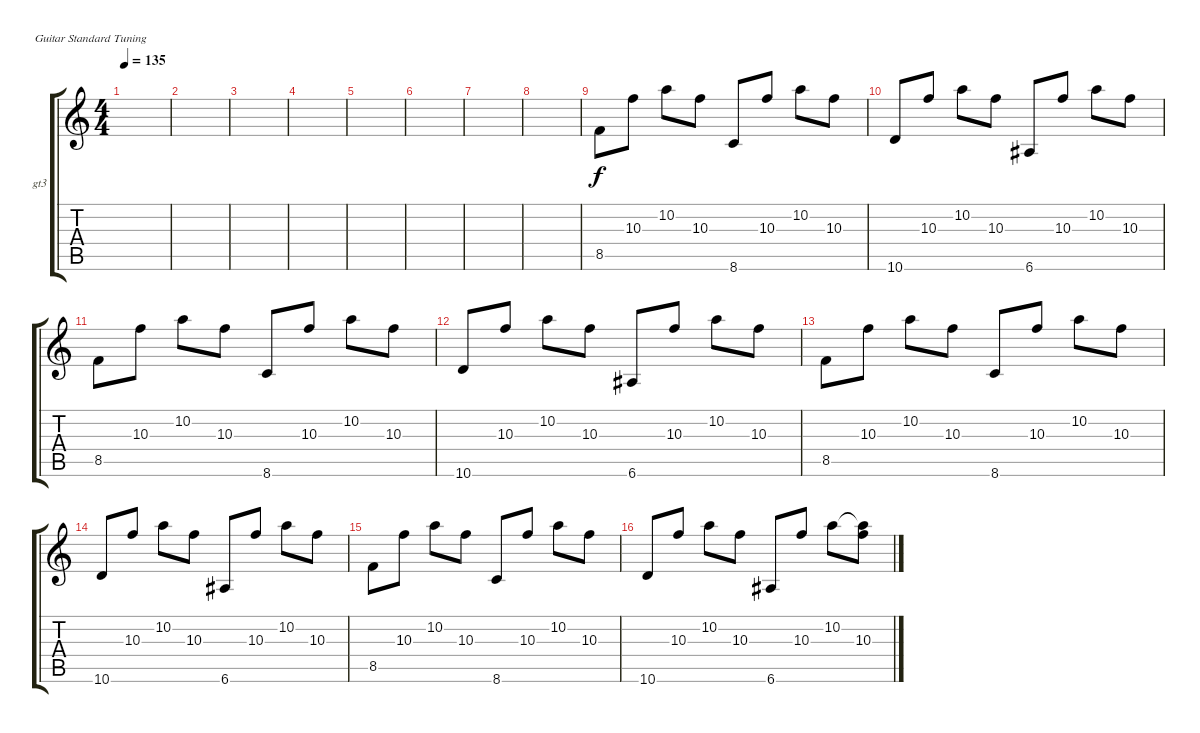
\defaultSystemsLayout 4
\bracketExtendMode groupsimilarinstruments
\firstSystemTrackNameOrientation horizontal
\otherSystemsTrackNameOrientation horizontal
\track ("Clean-1" "gt3") {instrument electricguitarclean}
\staff {score tabs}
\tuning (E4 B3 G3 D3 A2 E2)
\ts (4 4)
\tempo 135
\clef g2
\scale
0.485477
\ks c
|
\scale
0.257261 |
\scale
0.257261 |
\scale
0.333333 |
\scale
0.333333 |
\scale
0.333333 |
\scale
0.333333 |
\scale
0.333333 |
8.5.8 10.3.8 10.2.8 10.3.8 8.6.8 10.3.8 10.2.8 10.3.8 |
10.6.8 10.3.8 10.2.8 10.3.8 6.6.8 10.3.8 10.2.8 10.3.8 |
8.5.8 10.3.8 10.2.8 10.3.8 8.6.8 10.3.8 10.2.8 10.3.8 |
10.6.8 10.3.8 10.2.8 10.3.8 6.6.8 10.3.8 10.2.8 10.3.8 |
\scale
0.333333 8.5.8 10.3.8 10.2.8 10.3.8 8.6.8 10.3.8 10.2.8 10.3.8 |
10.6.8 10.3.8 10.2.8 10.3.8 6.6.8 10.3.8 10.2.8 10.3.8 |
8.5.8 10.3.8 10.2.8 10.3.8 8.6.8 10.3.8 10.2.8 10.3.8 |
10.6.8 10.3.8 10.2.8 10.3.8 6.6.8 10.3.8 10.2.8 (10.2{t} 10.3).8
